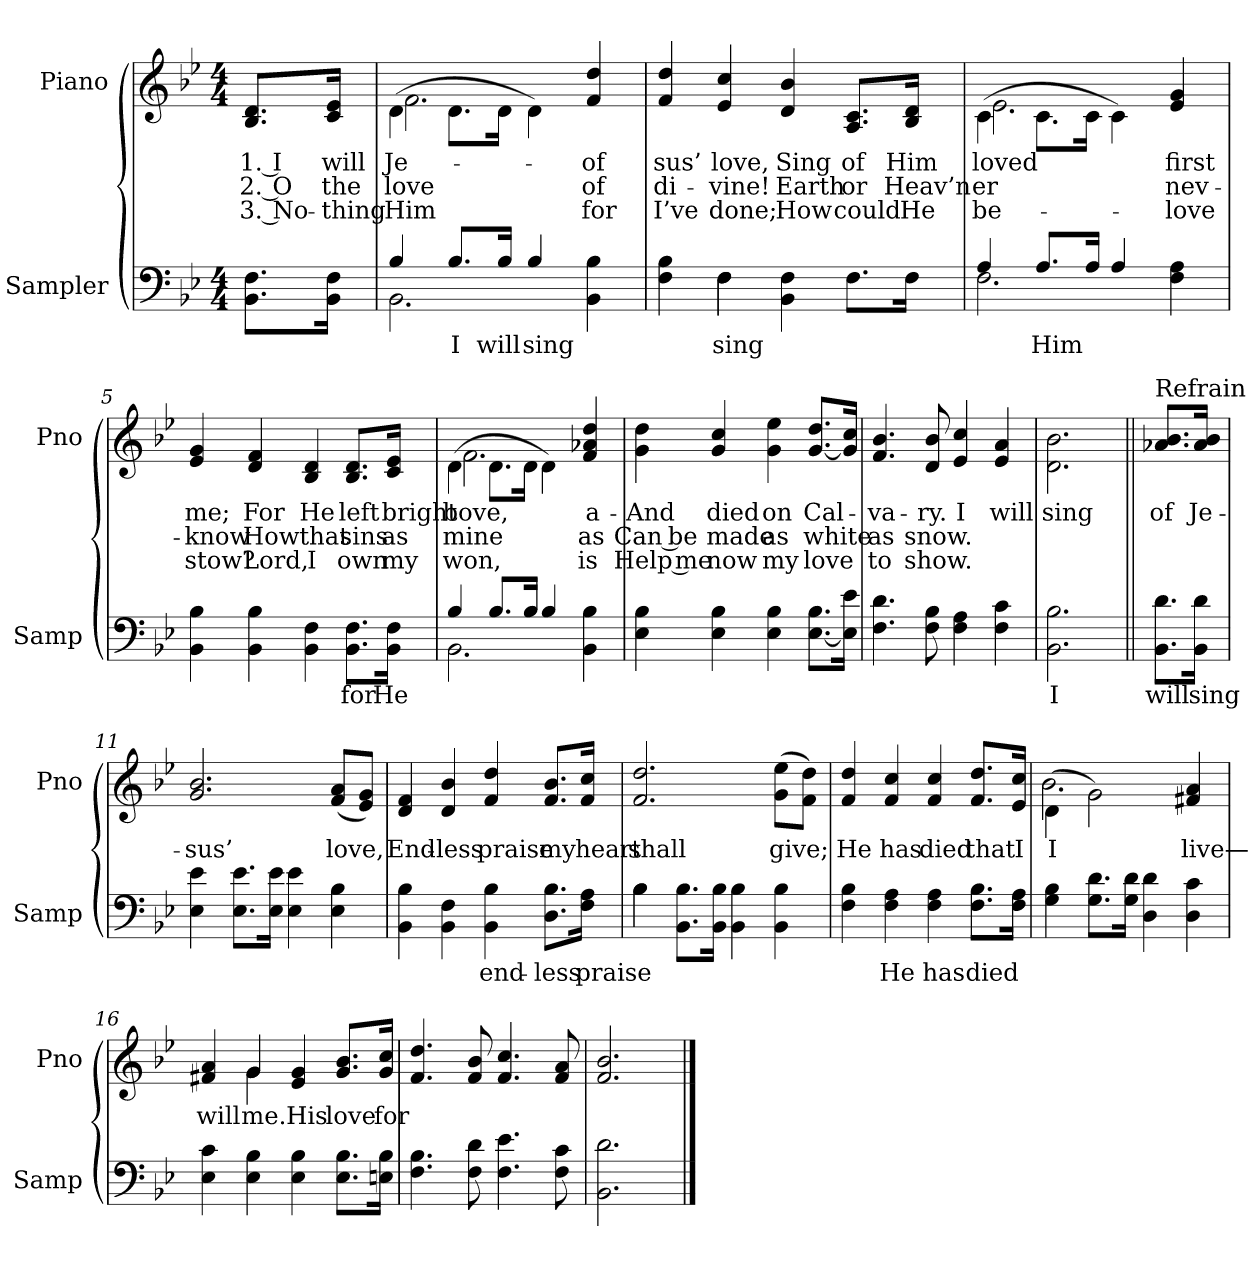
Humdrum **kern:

**kern	**text	**kern	**text	**text	**text
*part2	*part2	*part1	*part1	*part1	*part1
*staff2	*staff2	*staff1	*staff1	*staff1	*staff1
*I"Sampler	*	*I"Piano	*	*	*
*I'Samp	*	*I'Pno	*	*	*
*clefF4	*	*clefG2	*	*	*
*k[b-e-]	*	*k[b-e-]	*	*	*
*B-:	*	*B-:	*	*	*
*M4/4	*	*M4/4	*	*	*
=1	=1	=1	=1	=1	=1
8.BB-\ 8.F\L	.	8.B-/ 8.d/L	1. I	2. O	3. No-
16BB-\ 16F\Jk	.	16c/ 16e-/Jk	will	the	-thing
=2	=2	=2	=2	=2	=2
*^	*	*^	*	*	*
4B-/	2.BB-	.	(4d\	2.f	Je-	love	Him
8.B-/L	.	I	8.d\L	.	.	.	.
16B-/Jk	.	will	16d\Jk	.	.	.	.
4B-/	.	sing	4d\)	.	.	.	.
4BB- 4B-	4ryy	.	4f 4dd	4ryy	of	of	for
*	*	*	*v	*v	*	*	*
=3	=3	=3	=3	=3	=3	=3
4F 4B-	4ryy	.	4f 4dd	-sus’	di-	I’ve
4F\	4F	sing	4e- 4cc	love,	-vine!	done;
4BB- 4F	2ryy	.	4d 4b-	Sing	Earth	How
8.F\L	.	.	8.A/ 8.c/L	of	or	could
16F\Jk	.	.	16B-/ 16d/Jk	Him	Heav’n	He
=4	=4	=4	=4	=4	=4	=4
*	*	*	*^	*	*	*
4A/	2.F	.	(4c\	2.e-	loved	-er	be-
8.A/L	.	Him	8.c\L	.	.	.	.
16A/Jk	.	.	16c\Jk	.	.	.	.
4A	.	.	4c\)	.	.	.	.
4F 4A	4ryy	.	4e- 4g	4ryy	first	nev-	love
*v	*v	*	*	*	*	*	*
*	*	*v	*v	*	*	*
=5	=5	=5	=5	=5	=5
4BB- 4B-	.	4e- 4g	me;	know	-stow?
4BB- 4B-	.	4d 4f	For	How	Lord,
4BB- 4F	.	4B- 4d	He	that	I
8.BB-\ 8.F\L	for	8.B-/ 8.d/L	left	sins	own
16BB-\ 16F\Jk	He	16c/ 16e-/Jk	bright	as	my
=6	=6	=6	=6	=6	=6
*^	*	*^	*	*	*
4B-/	2.BB-	.	(4d\	2.f	-bove,	mine	won,
8.B-/L	.	.	8.d\L	.	.	.	.
16B-/Jk	.	.	16d\Jk	.	.	.	.
4B-/	.	.	4d\)	.	.	.	.
4BB- 4B-	4ryy	.	4f 4a-X 4dd	4ryy	a-	as	is
*v	*v	*	*	*	*	*	*
*	*	*v	*v	*	*	*
=7	=7	=7	=7	=7	=7
4E- 4B-	.	4g 4dd	And	Can be	Help me
4E- 4B-	.	4g 4cc	died	made	now
4E- 4B-	.	4g 4ee-	on	as	my
[8.E-\ 8.B-\L	.	[8.g/ 8.dd/L	Cal-	white	love
16E-]\ 16e-\Jk	.	16g]/ 16cc/Jk	.	.	.
=8	=8	=8	=8	=8	=8
4.F 4.d	.	4.f 4.b-	-va-	as	to
8F 8B-	.	8d 8b-	-ry.	snow.	show.
4F 4A	.	4e- 4cc	I	.	.
4F 4c	.	4e- 4a	will	.	.
=9	=9	=9	=9	=9	=9
2.BB- 2.B-	I	2.d\ 2.b-\	sing	.	.
=10||	=10||	=10||	=10||	=10||	=10||
!	!	!LO:TX:t=Refrain	!	!	!
8.BB-\ 8.d\L	will	8.a-X/ 8.b-/L	of	.	.
16BB-\ 16d\Jk	sing	16a-/ 16b-/Jk	Je-	.	.
=11	=11	=11	=11	=11	=11
4E- 4e-	.	2.g 2.b-	-sus’	.	.
8.E-\ 8.e-\L	.	.	.	.	.
16E-\ 16e-\Jk	.	.	.	.	.
4E- 4e-	.	.	.	.	.
4E- 4B-	.	(8f/ 8a/L	love,	.	.
.	.	8e-/ 8g/J)	.	.	.
=12	=12	=12	=12	=12	=12
4BB- 4B-	.	4d 4f	End-	.	.
4BB- 4F	.	4d 4b-	-less	.	.
4BB- 4B-	end-	4f 4dd	praise	.	.
8.D\ 8.B-\L	-less	8.f/ 8.b-/L	my	.	.
16F\ 16A\Jk	praise	16f/ 16cc/Jk	heart	.	.
=13	=13	=13	=13	=13	=13
*^	*	*	*	*	*
4B-\	4B-	.	2.f 2.dd	shall	.	.
8.BB-\ 8.B-\L	2.ryy	.	.	.	.	.
16BB-\ 16B-\Jk	.	.	.	.	.	.
4BB- 4B-	.	.	.	.	.	.
4BB- 4B-	.	.	(8g\ 8ee-\L	give;	.	.
.	.	.	8f\ 8dd\J)	.	.	.
*v	*v	*	*	*	*	*
=14	=14	=14	=14	=14	=14
4F 4B-	.	4f 4dd	He	.	.
4F 4A	He	4f 4cc	has	.	.
4F 4A	has	4f 4cc	died	.	.
8.F\ 8.B-\L	died	8.f/ 8.dd/L	that	.	.
16F\ 16A\Jk	.	16e-/ 16cc/Jk	I	.	.
=15	=15	=15	=15	=15	=15
*	*	*^	*	*	*
4G 4B-	.	(4d\	2.b-	I	.	.
8.G\ 8.d\L	.	2g\)	.	.	.	.
16G\ 16d\Jk	.	.	.	.	.	.
4D 4d	.	.	.	.	.	.
4D 4c	.	4f#X 4a	4ryy	live—	.	.
=16	=16	=16	=16	=16	=16	=16
4E- 4c	.	4f#X 4a	4ryy	will	.	.
4E- 4B-	.	4g/	4g	me.	.	.
4E- 4B-	.	4e- 4g	2ryy	His	.	.
8.E-\ 8.B-\L	.	8.g/ 8.b-/L	.	love	.	.
16En\ 16B-\Jk	.	16g/ 16cc/Jk	.	for	.	.
*	*	*v	*v	*	*	*
=17	=17	=17	=17	=17	=17
4.F 4.B-	.	4.f 4.dd	.	.	.
8F 8d	.	8f 8b-	.	.	.
4.F 4.e-	.	4.f 4.cc	.	.	.
8F 8c	.	8f 8a	.	.	.
=18	=18	=18	=18	=18	=18
2.BB- 2.d	.	2.f 2.b-	.	.	.
==	==	==	==	==	==
*-	*-	*-	*-	*-	*-
